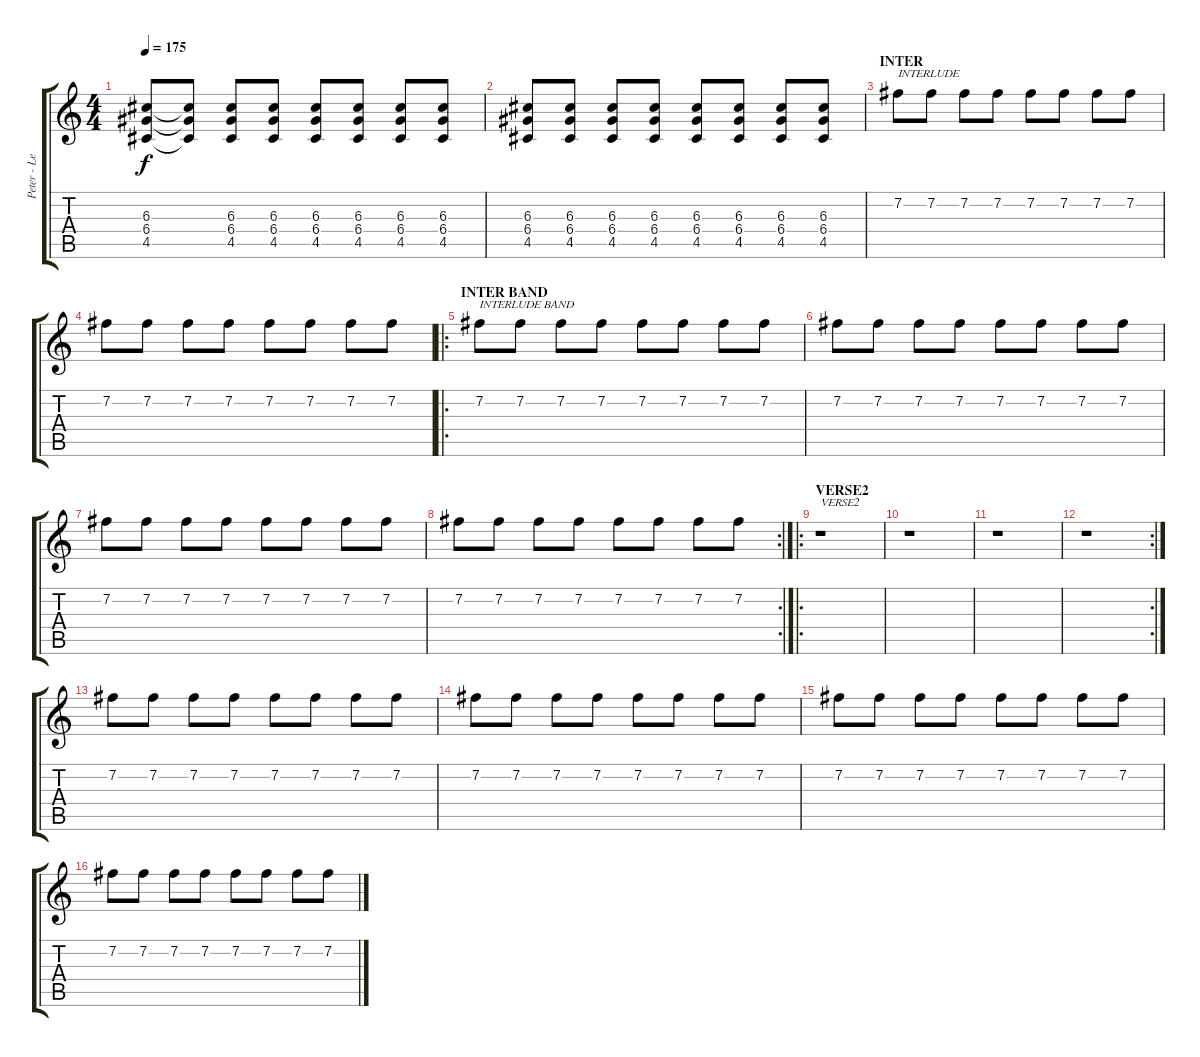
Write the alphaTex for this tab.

\track ("Peter - Lead Guitar" "Peter - Le") {instrument distortionguitar}
\staff {score tabs}
\tuning (E4 B3 G3 D3 A2 E2) {hide}
\ts (4 4)
\tempo 175
\clef g2
\ks c
(6.3 6.4 4.5).8{dy f} (6.3{t} 6.4{t} 4.5{t}).8 (6.3 6.4 4.5).8 (6.3 6.4 4.5).8 (6.3 6.4 4.5).8 (6.3 6.4 4.5).8 (6.3 6.4 4.5).8 (6.3 6.4 4.5).8 |
(6.3 6.4 4.5).8 (6.3 6.4 4.5).8 (6.3 6.4 4.5).8 (6.3 6.4 4.5).8 (6.3 6.4 4.5).8 (6.3 6.4 4.5).8 (6.3 6.4 4.5).8 (6.3 6.4 4.5).8 |
\section ("" "INTER")
7.2.8{txt "INTERLUDE" instrument distortionguitar} 7.2.8 7.2.8 7.2.8 7.2.8 7.2.8 7.2.8 7.2.8 |
7.2.8 7.2.8 7.2.8 7.2.8 7.2.8 7.2.8 7.2.8 7.2.8 |
\ro
\section ("" "INTER BAND")
7.2.8{txt "INTERLUDE BAND"} 7.2.8 7.2.8 7.2.8 7.2.8 7.2.8 7.2.8 7.2.8 |
7.2.8 7.2.8 7.2.8 7.2.8 7.2.8 7.2.8 7.2.8 7.2.8 |
7.2.8 7.2.8 7.2.8 7.2.8 7.2.8 7.2.8 7.2.8 7.2.8 |
\rc 2
7.2.8 7.2.8 7.2.8 7.2.8 7.2.8 7.2.8 7.2.8 7.2.8 |
\ro
\section ("" "VERSE2")
r.1{txt "VERSE2"} |
r.1 |
r.1 |
\rc 2
r.1 |
7.2.8 7.2.8 7.2.8 7.2.8 7.2.8 7.2.8 7.2.8 7.2.8 |
7.2.8 7.2.8 7.2.8 7.2.8 7.2.8 7.2.8 7.2.8 7.2.8 |
7.2.8 7.2.8 7.2.8 7.2.8 7.2.8 7.2.8 7.2.8 7.2.8 |
7.2.8 7.2.8 7.2.8 7.2.8 7.2.8 7.2.8 7.2.8 7.2.8
